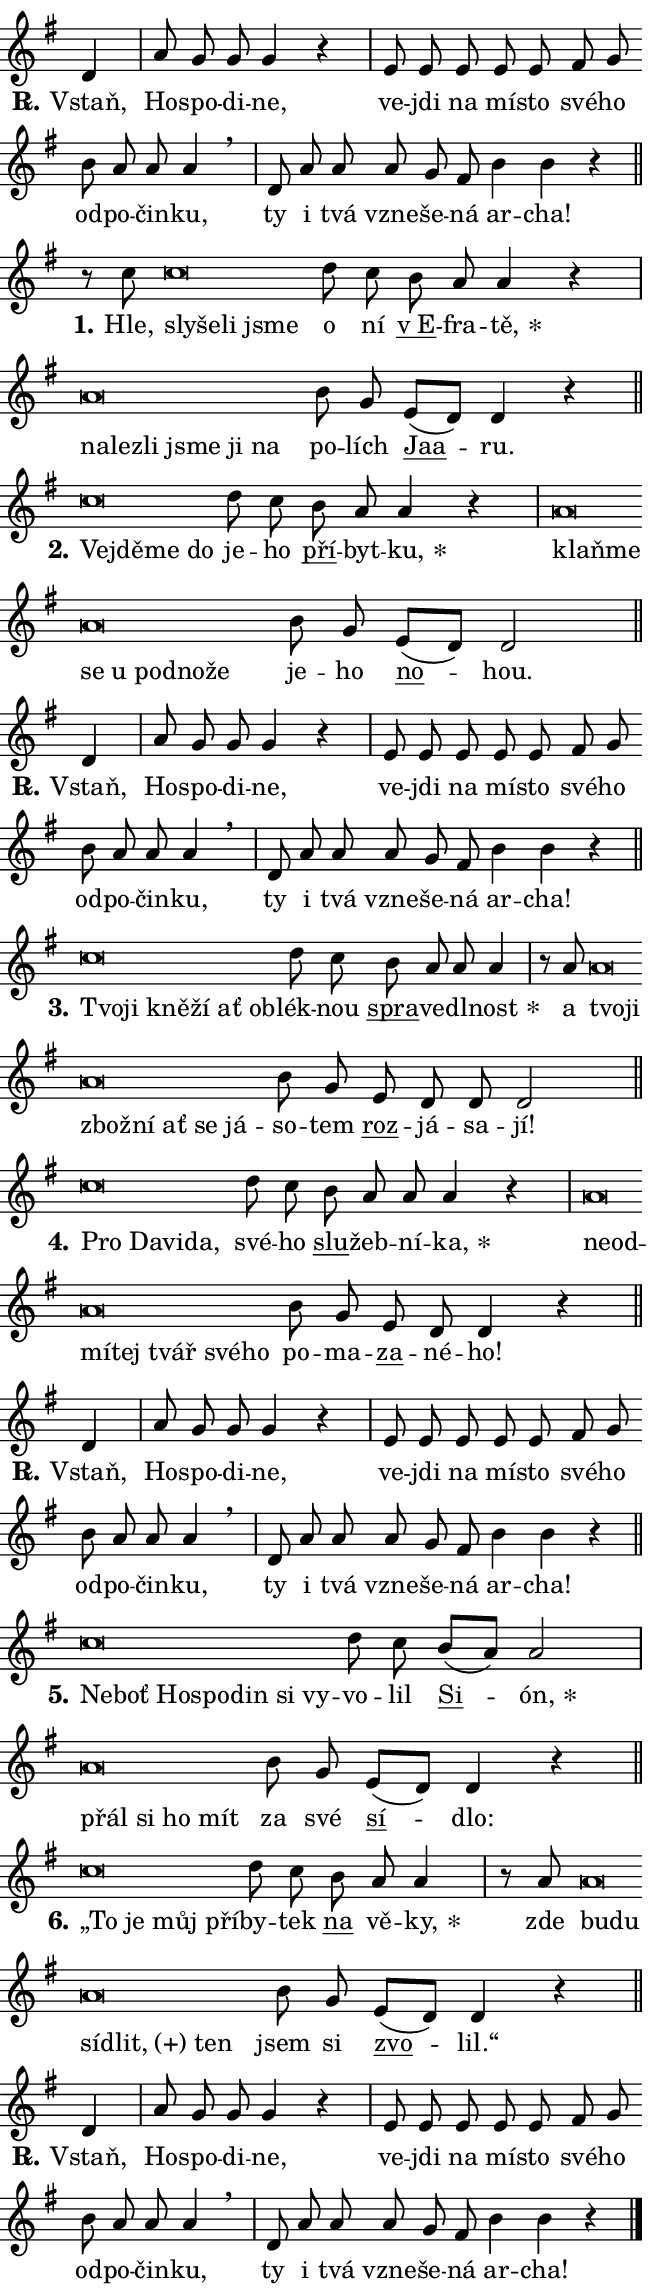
\version "2.24.0"
\header { tagline = "" }
\paper {
  indent = 0\cm
  top-margin = 0\cm
  right-margin = 0.13\cm % to fit lyric hyphens
  bottom-margin = 0\cm
  left-margin = 0\cm
  paper-width = 11\cm
  page-breaking = #ly:one-page-breaking
  system-system-spacing.basic-distance = #11
  score-system-spacing.basic-distance = #11
  ragged-last = ##f
}


%% Author: Thomas Morley
%% https://lists.gnu.org/archive/html/lilypond-user/2020-05/msg00002.html
#(define (line-position grob)
"Returns position of @var[grob} in current system:
   @code{'start}, if at first time-step
   @code{'end}, if at last time-step
   @code{'middle} otherwise
"
  (let* ((col (ly:item-get-column grob))
         (ln (ly:grob-object col 'left-neighbor))
         (rn (ly:grob-object col 'right-neighbor))
         (col-to-check-left (if (ly:grob? ln) ln col))
         (col-to-check-right (if (ly:grob? rn) rn col))
         (break-dir-left
           (and
             (ly:grob-property col-to-check-left 'non-musical #f)
             (ly:item-break-dir col-to-check-left)))
         (break-dir-right
           (and
             (ly:grob-property col-to-check-right 'non-musical #f)
             (ly:item-break-dir col-to-check-right))))
        (cond ((eqv? 1 break-dir-left) 'start)
              ((eqv? -1 break-dir-right) 'end)
              (else 'middle))))

#(define (tranparent-at-line-position vctor)
  (lambda (grob)
  "Relying on @code{line-position} select the relevant enry from @var{vctor}.
Used to determine transparency,"
    (case (line-position grob)
      ((end) (not (vector-ref vctor 0)))
      ((middle) (not (vector-ref vctor 1)))
      ((start) (not (vector-ref vctor 2))))))

noteHeadBreakVisibility =
#(define-music-function (break-visibility)(vector?)
"Makes @code{NoteHead}s transparent relying on @var{break-visibility}"
#{
  \override NoteHead.transparent =
    #(tranparent-at-line-position break-visibility)
#})

#(define delete-ledgers-for-transparent-note-heads
  (lambda (grob)
    "Reads whether a @code{NoteHead} is transparent.
If so this @code{NoteHead} is removed from @code{'note-heads} from
@var{grob}, which is supposed to be @code{LedgerLineSpanner}.
As a result ledgers are not printed for this @code{NoteHead}"
    (let* ((nhds-array (ly:grob-object grob 'note-heads))
           (nhds-list
             (if (ly:grob-array? nhds-array)
                 (ly:grob-array->list nhds-array)
                 '()))
           ;; Relies on the transparent-property being done before
           ;; Staff.LedgerLineSpanner.after-line-breaking is executed.
           ;; This is fragile ...
           (to-keep
             (remove
               (lambda (nhd)
                 (ly:grob-property nhd 'transparent #f))
               nhds-list)))
      ;; TODO find a better method to iterate over grob-arrays, similiar
      ;; to filter/remove etc for lists
      ;; For now rebuilt from scratch
      (set! (ly:grob-object grob 'note-heads)  '())
      (for-each
        (lambda (nhd)
          (ly:pointer-group-interface::add-grob grob 'note-heads nhd))
        to-keep))))

squashNotes = {
  \override NoteHead.X-extent = #'(-0.2 . 0.2)
  \override NoteHead.Y-extent = #'(-0.75 . 0)
  \override NoteHead.stencil =
    #(lambda (grob)
       (let ((pos (ly:grob-property grob 'staff-position)))
         (begin
           (if (< pos -7) (display "ERROR: Lower brevis then expected\n") (display ""))
           (if (<= pos -6) ly:text-interface::print ly:note-head::print))))
}
unSquashNotes = {
  \revert NoteHead.X-extent
  \revert NoteHead.Y-extent
  \revert NoteHead.stencil
}

hideNotes = \noteHeadBreakVisibility #begin-of-line-visible
unHideNotes = \noteHeadBreakVisibility #all-visible

% work-around for resetting accidentals
% https://lilypond.org/doc/v2.23/Documentation/notation/displaying-rhythms#unmetered-music
cadenzaMeasure = {
  \cadenzaOff
  \partial 1024 s1024
  \cadenzaOn
}

#(define-markup-command (accent layout props text) (markup?)
  "Underline accented syllable"
  (interpret-markup layout props
    #{\markup \override #'(offset . 4.3) \underline { #text }#}))

responsum = \markup \concat {
  "R" \hspace #-1.05 \path #0.1 #'((moveto 0 0.07) (lineto 0.9 0.8)) \hspace #0.05 "."
}

spaceSize = #0.6828661417322834 % exact space size for TeX Gyre Schola

\layout {
  \context {
    \Staff
    \remove "Time_signature_engraver"
    \override LedgerLineSpanner.after-line-breaking = #delete-ledgers-for-transparent-note-heads
  }
  \context {
    \Lyrics {
      \override LyricSpace.minimum-distance = \spaceSize
      \override LyricText.font-name = #"TeX Gyre Schola"
      \override LyricText.font-size = 1
      \override StanzaNumber.font-name = #"TeX Gyre Schola Bold"
      \override StanzaNumber.font-size = 1
    }
  }
  \context {
    \Score 
    \override NoteHead.text =
      #(lambda (grob) 
        (let ((pos (ly:grob-property grob 'staff-position)))
          #{\markup {
            \combine
              \halign #-0.55 \raise #(if (= pos -6) 0 0.5) \override #'(thickness . 2) \draw-line #'(3.2 . 0)
              \musicglyph "noteheads.sM1"
          }#}))
  }
}

% magnetic-lyrics.ily
%
%   written by
%     Jean Abou Samra <jean@abou-samra.fr>
%     Werner Lemberg <wl@gnu.org>
%
%   adapted by
%     Jiri Hon <jiri.hon@gmail.com>
%
% Version 2022-Apr-15

% https://www.mail-archive.com/lilypond-user@gnu.org/msg149350.html

#(define (Left_hyphen_pointer_engraver context)
   "Collect syllable-hyphen-syllable occurrences in lyrics and store
them in properties.  This engraver only looks to the left.  For
example, if the lyrics input is @code{foo -- bar}, it does the
following.

@itemize @bullet
@item
Set the @code{text} property of the @code{LyricHyphen} grob between
@q{foo} and @q{bar} to @code{foo}.

@item
Set the @code{left-hyphen} property of the @code{LyricText} grob with
text @q{foo} to the @code{LyricHyphen} grob between @q{foo} and
@q{bar}.
@end itemize

Use this auxiliary engraver in combination with the
@code{lyric-@/text::@/apply-@/magnetic-@/offset!} hook."
   (let ((hyphen #f)
         (text #f))
     (make-engraver
      (acknowledgers
       ((lyric-syllable-interface engraver grob source-engraver)
        (set! text grob)))
      (end-acknowledgers
       ((lyric-hyphen-interface engraver grob source-engraver)
        ;(when (not (grob::has-interface grob 'lyric-space-interface))
          (set! hyphen grob)));)
      ((stop-translation-timestep engraver)
       (when (and text hyphen)
         (ly:grob-set-object! text 'left-hyphen hyphen))
       (set! text #f)
       (set! hyphen #f)))))

#(define (lyric-text::apply-magnetic-offset! grob)
   "If the space between two syllables is less than the value in
property @code{LyricText@/.details@/.squash-threshold}, move the right
syllable to the left so that it gets concatenated with the left
syllable.

Use this function as a hook for
@code{LyricText@/.after-@/line-@/breaking} if the
@code{Left_@/hyphen_@/pointer_@/engraver} is active."
   (let ((hyphen (ly:grob-object grob 'left-hyphen #f)))
     (when hyphen
       (let ((left-text (ly:spanner-bound hyphen LEFT)))
         (when (grob::has-interface left-text 'lyric-syllable-interface)
           (let* ((common (ly:grob-common-refpoint grob left-text X))
                  (this-x-ext (ly:grob-extent grob common X))
                  (left-x-ext
                   (begin
                     ;; Trigger magnetism for left-text.
                     (ly:grob-property left-text 'after-line-breaking)
                     (ly:grob-extent left-text common X)))
                  ;; `delta` is the gap width between two syllables.
                  (delta (- (interval-start this-x-ext)
                            (interval-end left-x-ext)))
                  (details (ly:grob-property grob 'details))
                  (threshold (assoc-get 'squash-threshold details 0.2)))
             (when (< delta threshold)
               (let* (;; We have to manipulate the input text so that
                      ;; ligatures crossing syllable boundaries are not
                      ;; disabled.  For languages based on the Latin
                      ;; script this is essentially a beautification.
                      ;; However, for non-Western scripts it can be a
                      ;; necessity.
                      (lt (ly:grob-property left-text 'text))
                      (rt (ly:grob-property grob 'text))
                      (is-space (grob::has-interface hyphen 'lyric-space-interface))
                      (space (if is-space " " ""))
                      (extra-delta (if is-space spaceSize 0))
                      ;; Append new syllable.
                      (ltrt-space (if (and (string? lt) (string? rt))
                                (string-append lt space rt)
                                (make-concat-markup (list lt space rt))))
                      ;; Right-align `ltrt` to the right side.
                      (ltrt-space-markup (grob-interpret-markup
                               grob
                               (make-translate-markup
                                (cons (interval-length this-x-ext) 0)
                                (make-right-align-markup ltrt-space)))))
                 (begin
                   ;; Don't print `left-text`.
                   (ly:grob-set-property! left-text 'stencil #f)
                   ;; Set text and stencil (which holds all collected
                   ;; syllables so far) and shift it to the left.
                   (ly:grob-set-property! grob 'text ltrt-space)
                   (ly:grob-set-property! grob 'stencil ltrt-space-markup)
                   (ly:grob-translate-axis! grob (- (- delta extra-delta)) X))))))))))


#(define (lyric-hyphen::displace-bounds-first grob)
   ;; Make very sure this callback isn't triggered too early.
   (let ((left (ly:spanner-bound grob LEFT))
         (right (ly:spanner-bound grob RIGHT)))
     (ly:grob-property left 'after-line-breaking)
     (ly:grob-property right 'after-line-breaking)
     (ly:lyric-hyphen::print grob)))

squashThreshold = #0.4

\layout {
  \context {
    \Lyrics
    \consists #Left_hyphen_pointer_engraver
    \override LyricText.after-line-breaking =
      #lyric-text::apply-magnetic-offset!
    \override LyricHyphen.stencil = #lyric-hyphen::displace-bounds-first
    \override LyricText.details.squash-threshold = \squashThreshold
    \override LyricHyphen.minimum-distance = 0
    \override LyricHyphen.minimum-length = \squashThreshold
  }
}

squashText = \override LyricText.details.squash-threshold = 9999
unSquashText = \override LyricText.details.squash-threshold = \squashThreshold

leftText = \override LyricText.self-alignment-X = #LEFT
unLeftText = \revert LyricText.self-alignment-X

starOffset = #(lambda (grob) 
                (let ((x_offset (ly:self-alignment-interface::aligned-on-x-parent grob)))
                  (if (= x_offset 0) 0 (+ x_offset 1.2))))

star = #(define-music-function (syllable)(string?)
"Append star separator at the end of a syllable"
#{
  \once \override LyricText.X-offset = #starOffset
  \lyricmode { \markup {
    #syllable
    \override #'((font-name . "TeX Gyre Schola Bold")) \hspace #0.2 \lower #0.65 \larger "*"
  } }
#})

starAccent = #(define-music-function (syllable)(string?)
"Append star separator at the end of a syllable and make accent"
#{
  \once \override LyricText.X-offset = #starOffset
  \lyricmode { \markup {
    \accent #syllable
    \override #'((font-name . "TeX Gyre Schola Bold")) \hspace #0.2 \lower #0.65 \larger "*"
  } }
#})

breath = #(define-music-function (syllable)(string?)
"Append breathing indicator at the end of a syllable"
#{
  \lyricmode { \markup { #syllable "+" } }
#})

optionalBreath = #(define-music-function (syllable)(string?)
"Append optional breathing indicator at the end of a syllable"
#{
  \lyricmode { \markup { #syllable "(+)" } }
#})


\score {
    <<
        \new Voice = "melody" { \cadenzaOn \key g \major \relative { d'4 \cadenzaMeasure \bar "|" a'8 g g g4 r \cadenzaMeasure \bar "|" e8 e e e e \bar "" fis g \bar "" b a a a4 \breathe \cadenzaMeasure \bar "|" d,8 a' a \bar "" a g fis b4 b r \cadenzaMeasure \bar "||" \break } }
        \new Lyrics \lyricsto "melody" { \lyricmode { \set stanza = \responsum
Vstaň, Ho -- spo -- di -- ne, ve -- jdi na mí -- sto své -- ho od -- po -- čin -- ku, ty i tvá vzne -- še -- ná ar -- cha! } }
    >>
    \layout {}
}

\score {
    <<
        \new Voice = "melody" { \cadenzaOn \key g \major \relative { r8 c''8 \squashNotes c\breve*1/16 \hideNotes \breve*1/16 \bar "" \breve*1/16 \breve*1/16 \bar "" \unHideNotes \unSquashNotes d8 c \bar "" b a a4 r \cadenzaMeasure \bar "|" \squashNotes a\breve*1/16 \hideNotes \breve*1/16 \bar "" \breve*1/16 \bar "" \breve*1/16 \bar "" \breve*1/16 \breve*1/16 \bar "" \unHideNotes \unSquashNotes b8 g \bar "" e[( d)] d4 r \cadenzaMeasure \bar "||" \break } }
        \new Lyrics \lyricsto "melody" { \lyricmode { \set stanza = "1."
Hle, \leftText sly -- \squashText še -- li jsme \unLeftText \unSquashText o ní \markup \accent "v E" -- fra -- \star tě, \leftText na -- \squashText lez -- li jsme ji na \unLeftText \unSquashText po -- lích \markup \accent Jaa -- ru. } }
    >>
    \layout {}
}

\score {
    <<
        \new Voice = "melody" { \cadenzaOn \key g \major \relative { \squashNotes c''\breve*1/16 \hideNotes \breve*1/16 \bar "" \breve*1/16 \breve*1/16 \bar "" \unHideNotes \unSquashNotes d8 c \bar "" b a a4 r \cadenzaMeasure \bar "|" \squashNotes a\breve*1/16 \hideNotes \breve*1/16 \bar "" \breve*1/16 \bar "" \breve*1/16 \bar "" \breve*1/16 \bar "" \breve*1/16 \breve*1/16 \bar "" \unHideNotes \unSquashNotes b8 g \bar "" e[( d)] d2 \cadenzaMeasure \bar "||" \break } }
        \new Lyrics \lyricsto "melody" { \lyricmode { \set stanza = "2."
\leftText Ve -- \squashText jdě -- me do \unLeftText \unSquashText je -- ho \markup \accent pří -- byt -- \star ku, \leftText klaň -- \squashText me se u pod -- no -- že \unLeftText \unSquashText je -- ho \markup \accent no -- hou. } }
    >>
    \layout {}
}

\score {
    <<
        \new Voice = "melody" { \cadenzaOn \key g \major \relative { d'4 \cadenzaMeasure \bar "|" a'8 g g g4 r \cadenzaMeasure \bar "|" e8 e e e e \bar "" fis g \bar "" b a a a4 \breathe \cadenzaMeasure \bar "|" d,8 a' a \bar "" a g fis b4 b r \cadenzaMeasure \bar "||" \break } }
        \new Lyrics \lyricsto "melody" { \lyricmode { \set stanza = \responsum
Vstaň, Ho -- spo -- di -- ne, ve -- jdi na mí -- sto své -- ho od -- po -- čin -- ku, ty i tvá vzne -- še -- ná ar -- cha! } }
    >>
    \layout {}
}

\score {
    <<
        \new Voice = "melody" { \cadenzaOn \key g \major \relative { \squashNotes c''\breve*1/16 \hideNotes \breve*1/16 \bar "" \breve*1/16 \bar "" \breve*1/16 \bar "" \breve*1/16 \breve*1/16 \bar "" \unHideNotes \unSquashNotes d8 c \bar "" b a a a4 \cadenzaMeasure \bar "|" r8 a8 \squashNotes a\breve*1/16 \hideNotes \breve*1/16 \bar "" \breve*1/16 \bar "" \breve*1/16 \bar "" \breve*1/16 \bar "" \breve*1/16 \breve*1/16 \bar "" \unHideNotes \unSquashNotes b8 g \bar "" e d d d2 \cadenzaMeasure \bar "||" \break } }
        \new Lyrics \lyricsto "melody" { \lyricmode { \set stanza = "3."
\leftText Tvo -- \squashText ji kně -- ží ať ob -- \unLeftText \unSquashText lék -- nou \markup \accent spra -- ve -- dl -- \star nost a \leftText tvo -- \squashText ji zbož -- ní ať se já -- \unLeftText \unSquashText so -- tem \markup \accent roz -- já -- sa -- jí! } }
    >>
    \layout {}
}

\score {
    <<
        \new Voice = "melody" { \cadenzaOn \key g \major \relative { \squashNotes c''\breve*1/16 \hideNotes \breve*1/16 \bar "" \breve*1/16 \breve*1/16 \bar "" \unHideNotes \unSquashNotes d8 c \bar "" b a a a4 r \cadenzaMeasure \bar "|" \squashNotes a\breve*1/16 \hideNotes \breve*1/16 \bar "" \breve*1/16 \bar "" \breve*1/16 \bar "" \breve*1/16 \bar "" \breve*1/16 \breve*1/16 \bar "" \unHideNotes \unSquashNotes b8 g \bar "" e d d4 r \cadenzaMeasure \bar "||" \break } }
        \new Lyrics \lyricsto "melody" { \lyricmode { \set stanza = "4."
\leftText Pro \squashText Da -- vi -- da, \unLeftText \unSquashText své -- ho \markup \accent slu -- žeb -- ní -- \star ka, \leftText ne -- \squashText od -- mí -- tej tvář své -- ho \unLeftText \unSquashText po -- ma -- \markup \accent za -- né -- ho! } }
    >>
    \layout {}
}

\score {
    <<
        \new Voice = "melody" { \cadenzaOn \key g \major \relative { d'4 \cadenzaMeasure \bar "|" a'8 g g g4 r \cadenzaMeasure \bar "|" e8 e e e e \bar "" fis g \bar "" b a a a4 \breathe \cadenzaMeasure \bar "|" d,8 a' a \bar "" a g fis b4 b r \cadenzaMeasure \bar "||" \break } }
        \new Lyrics \lyricsto "melody" { \lyricmode { \set stanza = \responsum
Vstaň, Ho -- spo -- di -- ne, ve -- jdi na mí -- sto své -- ho od -- po -- čin -- ku, ty i tvá vzne -- še -- ná ar -- cha! } }
    >>
    \layout {}
}

\score {
    <<
        \new Voice = "melody" { \cadenzaOn \key g \major \relative { \squashNotes c''\breve*1/16 \hideNotes \breve*1/16 \bar "" \breve*1/16 \bar "" \breve*1/16 \bar "" \breve*1/16 \bar "" \breve*1/16 \breve*1/16 \bar "" \unHideNotes \unSquashNotes d8 c \bar "" b[( a)] a2 \cadenzaMeasure \bar "|" \squashNotes a\breve*1/16 \hideNotes \breve*1/16 \bar "" \breve*1/16 \breve*1/16 \bar "" \unHideNotes \unSquashNotes b8 g \bar "" e[( d)] d4 r \cadenzaMeasure \bar "||" \break } }
        \new Lyrics \lyricsto "melody" { \lyricmode { \set stanza = "5."
\leftText Ne -- \squashText boť Ho -- spo -- din si vy -- \unLeftText \unSquashText vo -- lil \markup \accent Si -- \star ón, \leftText přál \squashText si ho mít \unLeftText \unSquashText za své \markup \accent sí -- dlo: } }
    >>
    \layout {}
}

\score {
    <<
        \new Voice = "melody" { \cadenzaOn \key g \major \relative { \squashNotes c''\breve*1/16 \hideNotes \breve*1/16 \bar "" \breve*1/16 \breve*1/16 \bar "" \unHideNotes \unSquashNotes d8 c \bar "" b a a4 \cadenzaMeasure \bar "|" r8 a8 \squashNotes a\breve*1/16 \hideNotes \breve*1/16 \bar "" \breve*1/16 \bar "" \breve*1/16 \breve*1/16 \bar "" \unHideNotes \unSquashNotes b8 g \bar "" e[( d)] d4 r \cadenzaMeasure \bar "||" \break } }
        \new Lyrics \lyricsto "melody" { \lyricmode { \set stanza = "6."
\leftText „To \squashText je můj pří -- \unLeftText \unSquashText by -- tek \markup \accent na vě -- \star ky, zde \leftText bu -- \squashText du sí -- \optionalBreath dlit, ten \unLeftText \unSquashText jsem si \markup \accent zvo -- lil.“ } }
    >>
    \layout {}
}

\score {
    <<
        \new Voice = "melody" { \cadenzaOn \key g \major \relative { d'4 \cadenzaMeasure \bar "|" a'8 g g g4 r \cadenzaMeasure \bar "|" e8 e e e e \bar "" fis g \bar "" b a a a4 \breathe \cadenzaMeasure \bar "|" d,8 a' a \bar "" a g fis b4 b r \cadenzaMeasure \bar "||" \break } \bar "|." }
        \new Lyrics \lyricsto "melody" { \lyricmode { \set stanza = \responsum
Vstaň, Ho -- spo -- di -- ne, ve -- jdi na mí -- sto své -- ho od -- po -- čin -- ku, ty i tvá vzne -- še -- ná ar -- cha! } }
    >>
    \layout {}
}
